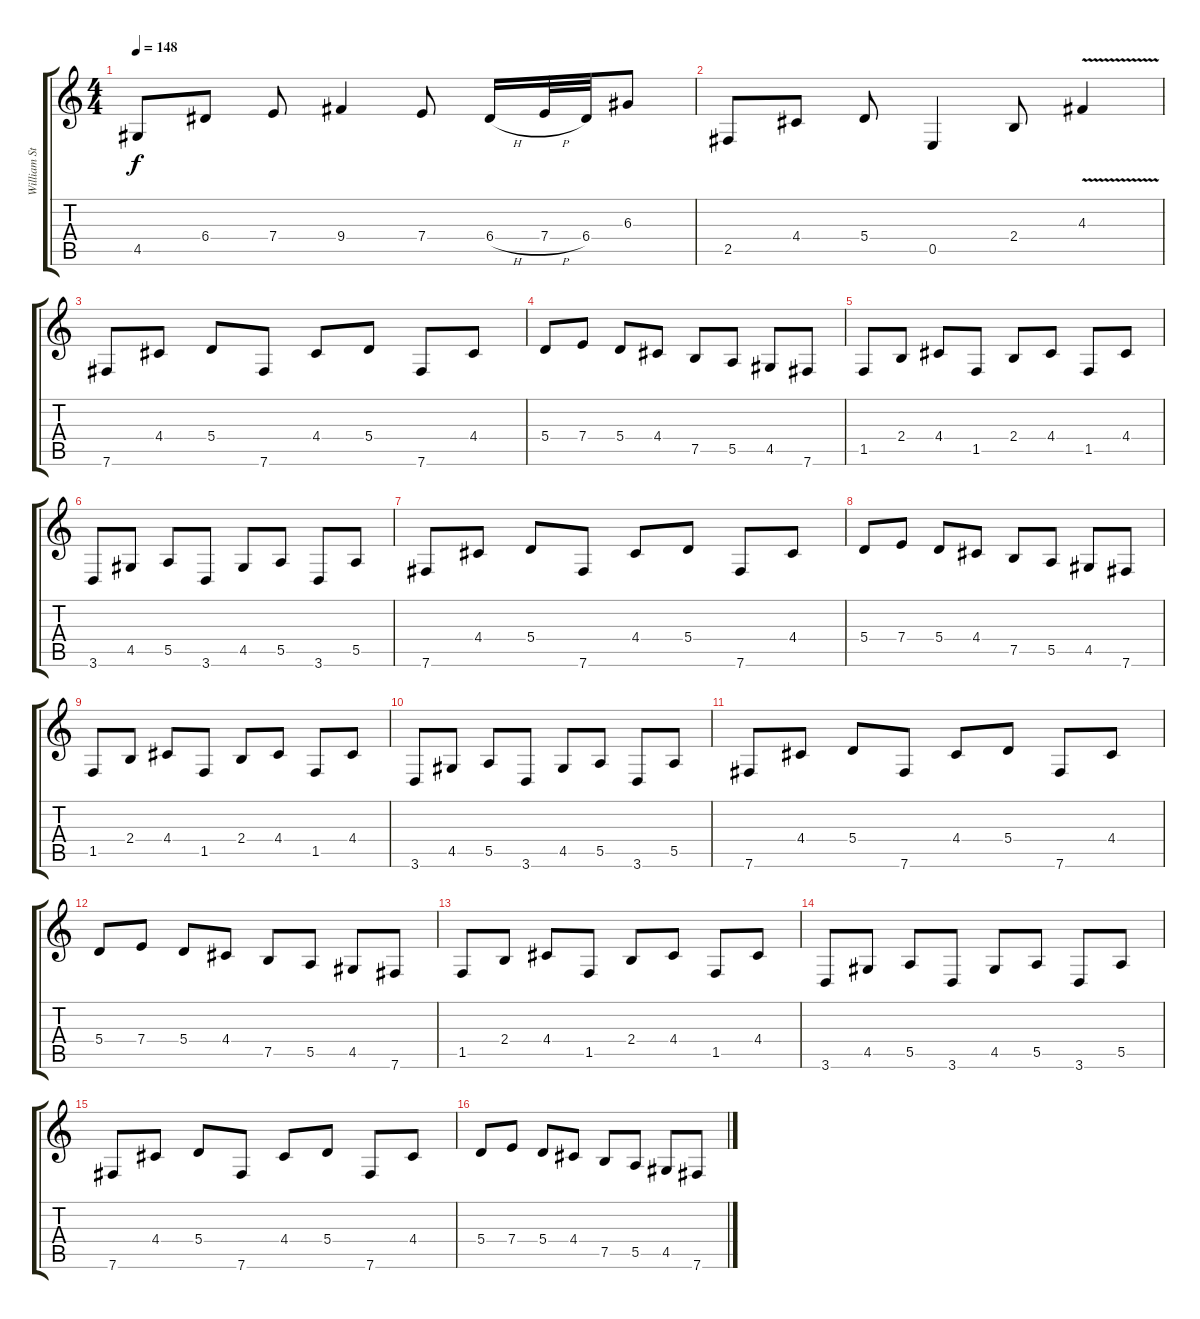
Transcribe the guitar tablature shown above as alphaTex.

\track ("William Steer" "William St") {instrument overdrivenguitar}
\staff {score tabs}
\tuning (B3 Gb3 D3 A2 E2 B1) {hide}
\ts (4 4)
\tempo 148
\clef g2
\ks c
4.5.8{dy f} 6.4.8 7.4.8 9.4.4 7.4.8 6.4{h}.16 7.4{h}.32 6.4.32 6.3.8 |
2.5.8 4.4.8 5.4.8 0.5.4 2.4.8 4.3{v}.4 |
7.6.8 4.4.8 5.4.8 7.6.8 4.4.8 5.4.8 7.6.8 4.4.8 |
5.4.8 7.4.8 5.4.8 4.4.8 7.5.8 5.5.8 4.5.8 7.6.8 |
1.5.8 2.4.8 4.4.8 1.5.8 2.4.8 4.4.8 1.5.8 4.4.8 |
3.6.8 4.5.8 5.5.8 3.6.8 4.5.8 5.5.8 3.6.8 5.5.8 |
7.6.8 4.4.8 5.4.8 7.6.8 4.4.8 5.4.8 7.6.8 4.4.8 |
5.4.8 7.4.8 5.4.8 4.4.8 7.5.8 5.5.8 4.5.8 7.6.8 |
1.5.8 2.4.8 4.4.8 1.5.8 2.4.8 4.4.8 1.5.8 4.4.8 |
3.6.8 4.5.8 5.5.8 3.6.8 4.5.8 5.5.8 3.6.8 5.5.8 |
7.6.8 4.4.8 5.4.8 7.6.8 4.4.8 5.4.8 7.6.8 4.4.8 |
5.4.8 7.4.8 5.4.8 4.4.8 7.5.8 5.5.8 4.5.8 7.6.8 |
1.5.8 2.4.8 4.4.8 1.5.8 2.4.8 4.4.8 1.5.8 4.4.8 |
3.6.8 4.5.8 5.5.8 3.6.8 4.5.8 5.5.8 3.6.8 5.5.8 |
7.6.8 4.4.8 5.4.8 7.6.8 4.4.8 5.4.8 7.6.8 4.4.8 |
5.4.8 7.4.8 5.4.8 4.4.8 7.5.8 5.5.8 4.5.8 7.6.8
